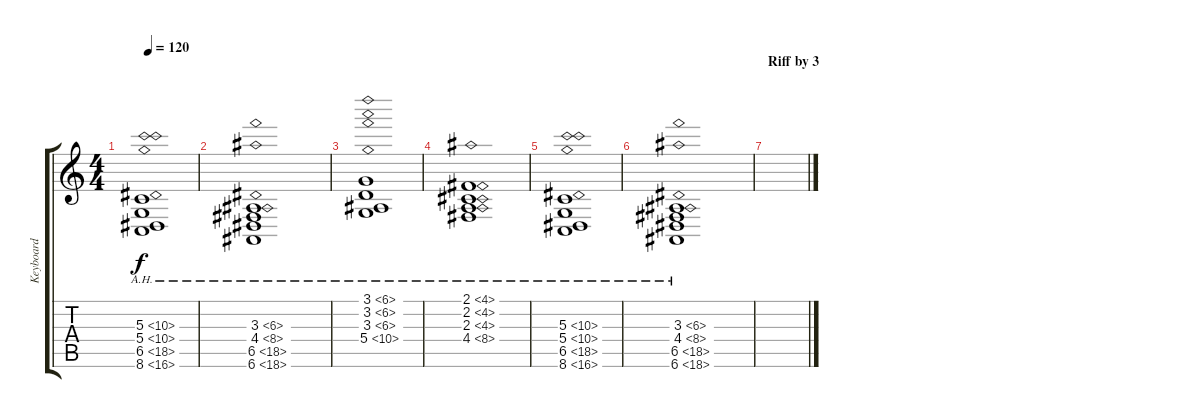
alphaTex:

\track ("Keyboard" "Keyboard") {instrument choiraahs}
\staff {score tabs}
\tuning (E4 B3 G3 D3 A2 E2) {hide}
\ts (4 4)
\tempo 120
\clef g2
\ks c
(5.3{ah 5} 5.4{ah 5} 6.5{ah 12} 8.6{ah 8}).1{dy f} |
(3.3{ah 3} 4.4{ah 4} 6.5{ah 12} 6.6{ah 12}).1 |
(3.1{ah 3} 3.2{ah 3} 3.3{ah 3} 5.4{ah 5}).1{instrument stringensemble1} |
(2.1{ah 2} 2.2{ah 2} 2.3{ah 2} 4.4{ah 4}).1 |
(5.3{ah 5} 5.4{ah 5} 6.5{ah 12} 8.6{ah 8}).1 |
(3.3{ah 3} 4.4{ah 4} 6.5{ah 12} 6.6{ah 12}).1 |
\section ("" "Riff by 3")
